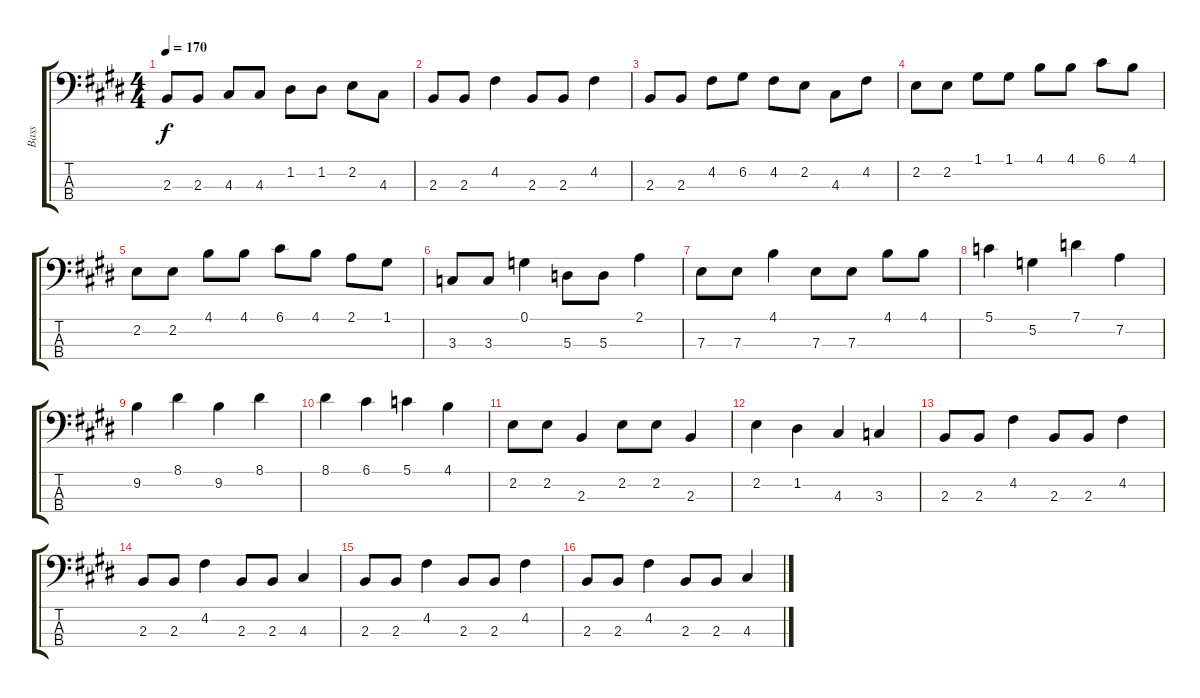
\track ("Bass" "Bass") {instrument electricbassfinger}
\staff {score tabs}
\tuning (G2 D2 A1 E1) {hide}
\ts (4 4)
\tempo 170
\clef f4
\ks e
2.3.8{dy f} 2.3.8 4.3.8 4.3.8 1.2.8 1.2.8 2.2.8 4.3.8 |
2.3.8 2.3.8 4.2.4 2.3.8 2.3.8 4.2.4 |
2.3.8 2.3.8 4.2.8 6.2.8 4.2.8 2.2.8 4.3.8 4.2.8 |
2.2.8 2.2.8 1.1.8 1.1.8 4.1.8 4.1.8 6.1.8 4.1.8 |
2.2.8 2.2.8 4.1.8 4.1.8 6.1.8 4.1.8 2.1.8 1.1.8 |
3.3.8 3.3.8 0.1.4 5.3.8 5.3.8 2.1.4 |
7.3.8 7.3.8 4.1.4 7.3.8 7.3.8 4.1.8 4.1.8 |
5.1.4 5.2.4 7.1.4 7.2.4 |
9.2.4 8.1.4 9.2.4 8.1.4 |
8.1.4 6.1.4 5.1.4 4.1.4 |
2.2.8 2.2.8 2.3.4 2.2.8 2.2.8 2.3.4 |
2.2.4 1.2.4 4.3.4 3.3.4 |
2.3.8 2.3.8 4.2.4 2.3.8 2.3.8 4.2.4 |
2.3.8 2.3.8 4.2.4 2.3.8 2.3.8 4.3.4 |
2.3.8 2.3.8 4.2.4 2.3.8 2.3.8 4.2.4 |
2.3.8 2.3.8 4.2.4 2.3.8 2.3.8 4.3.4
